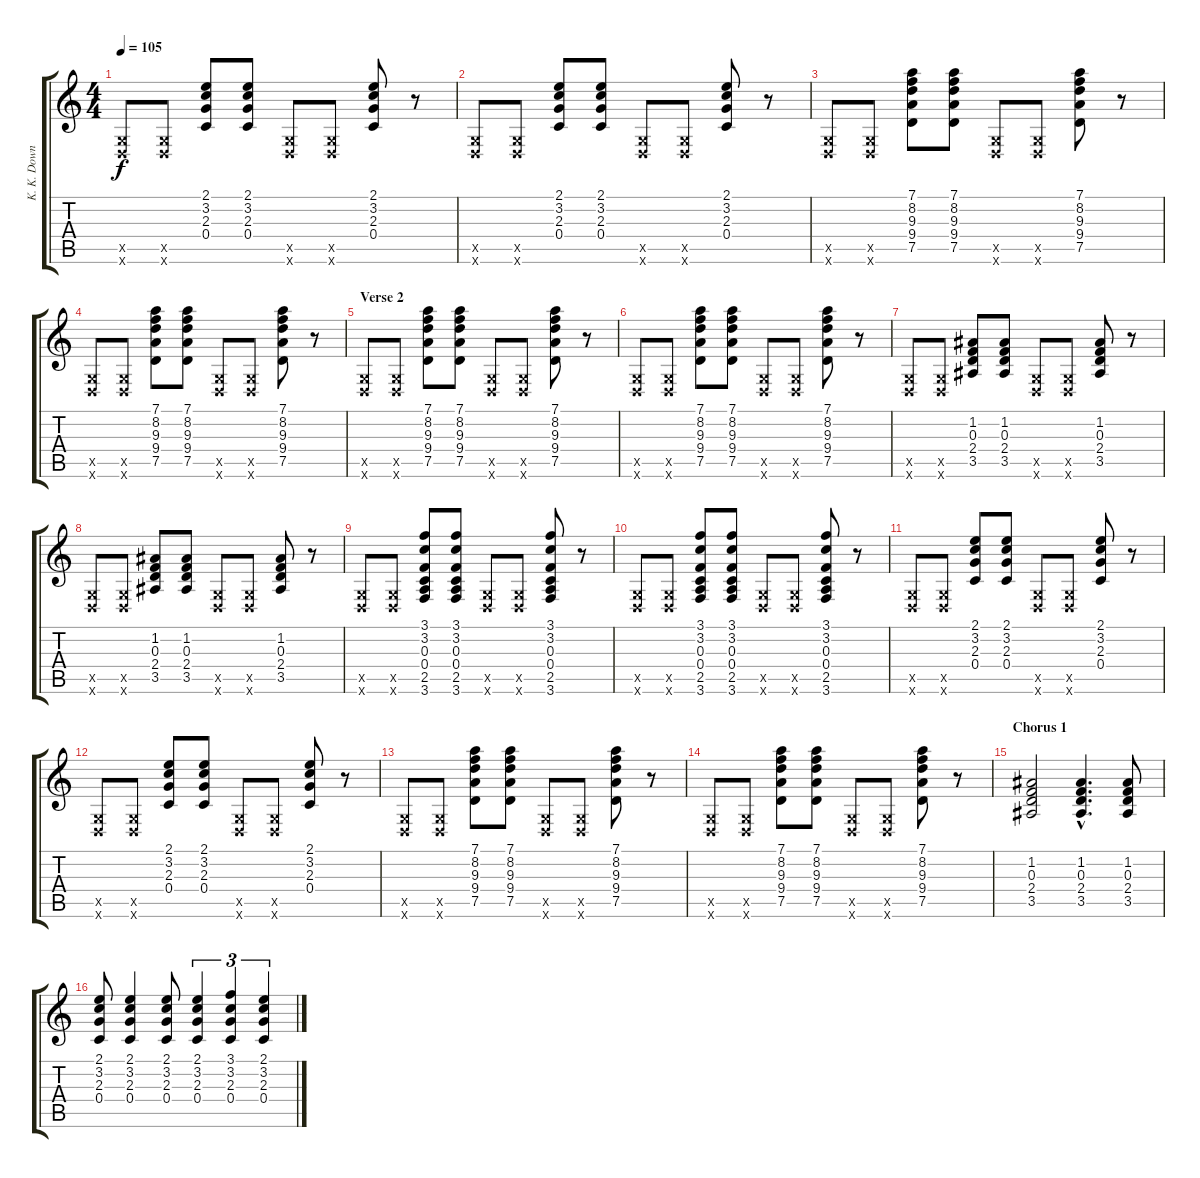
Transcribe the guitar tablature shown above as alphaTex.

\track ("K. K. Downing" "K. K. Down") {instrument acousticguitarsteel}
\staff {score tabs}
\tuning (D4 A3 F3 C3 G2 D2) {hide}
\ts (4 4)
\tempo 105
\clef g2
\ks c
(0.5{x} 0.6{x}).8{dy f} (0.5{x} 0.6{x}).8 (2.1 3.2 2.3 0.4).8 (2.1 3.2 2.3 0.4).8 (0.5{x} 0.6{x}).8 (0.5{x} 0.6{x}).8 (2.1 3.2 2.3 0.4).8 r.8 |
(0.5{x} 0.6{x}).8 (0.5{x} 0.6{x}).8 (2.1 3.2 2.3 0.4).8 (2.1 3.2 2.3 0.4).8 (0.5{x} 0.6{x}).8 (0.5{x} 0.6{x}).8 (2.1 3.2 2.3 0.4).8 r.8 |
(0.5{x} 0.6{x}).8 (0.5{x} 0.6{x}).8 (7.1 8.2 9.3 9.4 7.5).8 (7.1 8.2 9.3 9.4 7.5).8 (0.5{x} 0.6{x}).8 (0.5{x} 0.6{x}).8 (7.1 8.2 9.3 9.4 7.5).8 r.8 |
(0.5{x} 0.6{x}).8 (0.5{x} 0.6{x}).8 (7.1 8.2 9.3 9.4 7.5).8 (7.1 8.2 9.3 9.4 7.5).8 (0.5{x} 0.6{x}).8 (0.5{x} 0.6{x}).8 (7.1 8.2 9.3 9.4 7.5).8 r.8 |
\section ("" "Verse 2")
(0.5{x} 0.6{x}).8 (0.5{x} 0.6{x}).8 (7.1 8.2 9.3 9.4 7.5).8 (7.1 8.2 9.3 9.4 7.5).8 (0.5{x} 0.6{x}).8 (0.5{x} 0.6{x}).8 (7.1 8.2 9.3 9.4 7.5).8 r.8 |
(0.5{x} 0.6{x}).8 (0.5{x} 0.6{x}).8 (7.1 8.2 9.3 9.4 7.5).8 (7.1 8.2 9.3 9.4 7.5).8 (0.5{x} 0.6{x}).8 (0.5{x} 0.6{x}).8 (7.1 8.2 9.3 9.4 7.5).8 r.8 |
(0.5{x} 0.6{x}).8 (0.5{x} 0.6{x}).8 (1.2 0.3 2.4 3.5).8 (1.2 0.3 2.4 3.5).8 (0.5{x} 0.6{x}).8 (0.5{x} 0.6{x}).8 (1.2 0.3 2.4 3.5).8 r.8 |
(0.5{x} 0.6{x}).8 (0.5{x} 0.6{x}).8 (1.2 0.3 2.4 3.5).8 (1.2 0.3 2.4 3.5).8 (0.5{x} 0.6{x}).8 (0.5{x} 0.6{x}).8 (1.2 0.3 2.4 3.5).8 r.8 |
(0.5{x} 0.6{x}).8 (0.5{x} 0.6{x}).8 (3.1 3.2 0.3 0.4 2.5 3.6).8 (3.1 3.2 0.3 0.4 2.5 3.6).8 (0.5{x} 0.6{x}).8 (0.5{x} 0.6{x}).8 (3.1 3.2 0.3 0.4 2.5 3.6).8 r.8 |
(0.5{x} 0.6{x}).8 (0.5{x} 0.6{x}).8 (3.1 3.2 0.3 0.4 2.5 3.6).8 (3.1 3.2 0.3 0.4 2.5 3.6).8 (0.5{x} 0.6{x}).8 (0.5{x} 0.6{x}).8 (3.1 3.2 0.3 0.4 2.5 3.6).8 r.8 |
(0.5{x} 0.6{x}).8 (0.5{x} 0.6{x}).8 (2.1 3.2 2.3 0.4).8 (2.1 3.2 2.3 0.4).8 (0.5{x} 0.6{x}).8 (0.5{x} 0.6{x}).8 (2.1 3.2 2.3 0.4).8 r.8 |
(0.5{x} 0.6{x}).8 (0.5{x} 0.6{x}).8 (2.1 3.2 2.3 0.4).8 (2.1 3.2 2.3 0.4).8 (0.5{x} 0.6{x}).8 (0.5{x} 0.6{x}).8 (2.1 3.2 2.3 0.4).8 r.8 |
(0.5{x} 0.6{x}).8 (0.5{x} 0.6{x}).8 (7.1 8.2 9.3 9.4 7.5).8 (7.1 8.2 9.3 9.4 7.5).8 (0.5{x} 0.6{x}).8 (0.5{x} 0.6{x}).8 (7.1 8.2 9.3 9.4 7.5).8 r.8 |
(0.5{x} 0.6{x}).8 (0.5{x} 0.6{x}).8 (7.1 8.2 9.3 9.4 7.5).8 (7.1 8.2 9.3 9.4 7.5).8 (0.5{x} 0.6{x}).8 (0.5{x} 0.6{x}).8 (7.1 8.2 9.3 9.4 7.5).8 r.8 |
\section ("" "Chorus 1")
(1.2 0.3 2.4 3.5).2 (1.2{hac} 0.3{hac} 2.4{hac} 3.5{hac}).4{d} (1.2 0.3 2.4 3.5).8 |
(2.1 3.2 2.3 0.4).8 (2.1 3.2 2.3 0.4).4 (2.1 3.2 2.3 0.4).8 (2.1 3.2 2.3 0.4).4{tu (3 2)} (3.1 3.2 2.3 0.4).4{tu (3 2)} (2.1 3.2 2.3 0.4).4{tu (3 2)}
